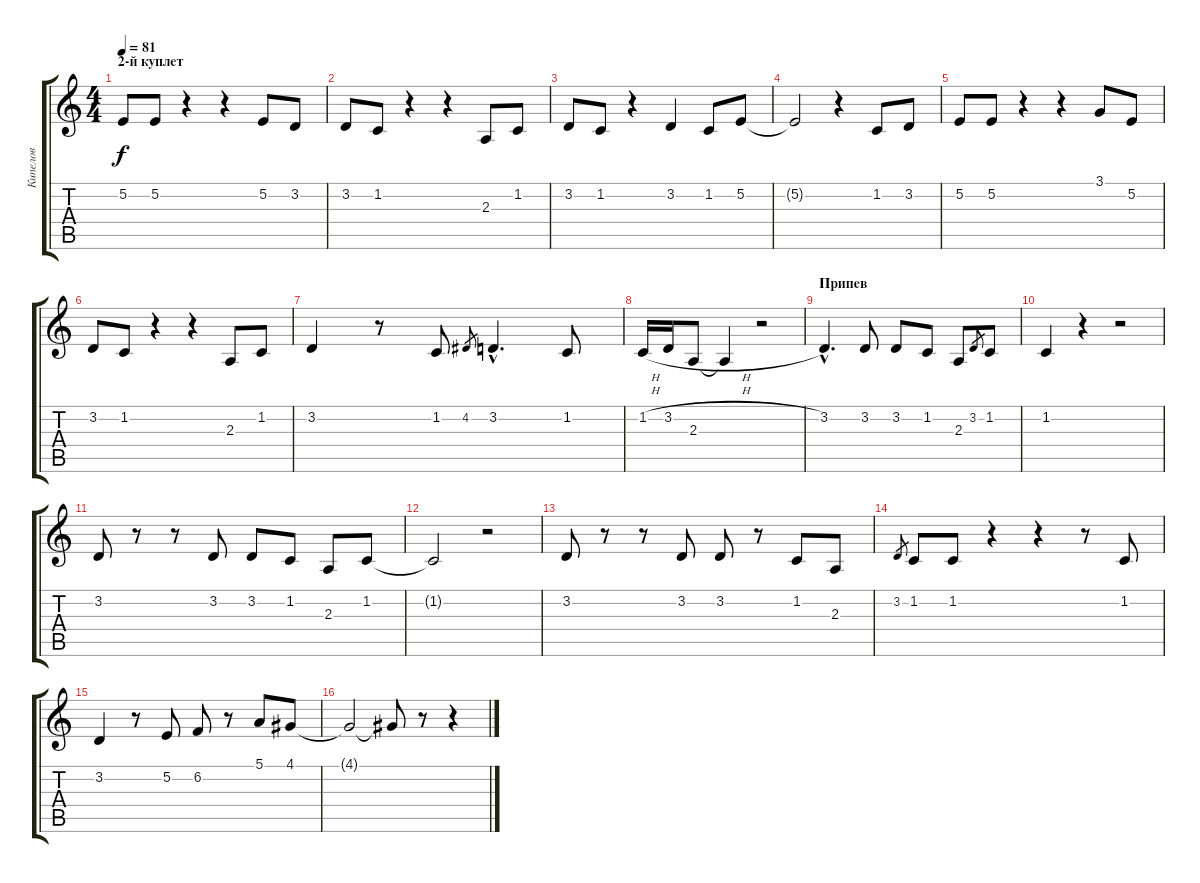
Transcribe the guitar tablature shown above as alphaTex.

\track ("Кипелов" "Кипелов") {instrument viola}
\staff {score tabs}
\tuning (E4 B3 G3 D3 A2 E2) {hide}
\ts (4 4)
\section ("" "2-й куплет")
\tempo 81
\clef g2
\ks c
5.2.8{dy f} 5.2.8 r.4 r.4 5.2.8 3.2.8 |
3.2.8 1.2.8 r.4 r.4 2.3.8 1.2.8 |
3.2.8 1.2.8 r.4 3.2.4 1.2.8 5.2.8 |
5.2{t}.2 r.4 1.2.8 3.2.8 |
5.2.8 5.2.8 r.4 r.4 3.1.8 5.2.8 |
3.2.8 1.2.8 r.4 r.4 2.3.8 1.2.8 |
3.2.4 r.8 1.2.8 4.2.8{gr} 3.2{hac}.4{d} 1.2.8 |
1.2{h}.16 3.2{h}.16 2.3.8 2.3{t}.4 r.2 |
\section ("" "Припев")
3.2{hac}.4{d} 3.2.8 3.2.8 1.2.8 2.3.8 3.2.8{gr} 1.2.8 |
1.2.4 r.4 r.2 |
3.2.8 r.8 r.8 3.2.8 3.2.8 1.2.8 2.3.8 1.2.8 |
1.2{t}.2 r.2 |
3.2.8 r.8 r.8 3.2.8 3.2.8 r.8 1.2.8 2.3.8 |
3.2.8{gr} 1.2.8 1.2.8 r.4 r.4 r.8 1.2.8 |
3.2.4 r.8 5.2.8 6.2.8 r.8 5.1.8 4.1.8 |
4.1{t}.2 4.1{t}.8 r.8 r.4
